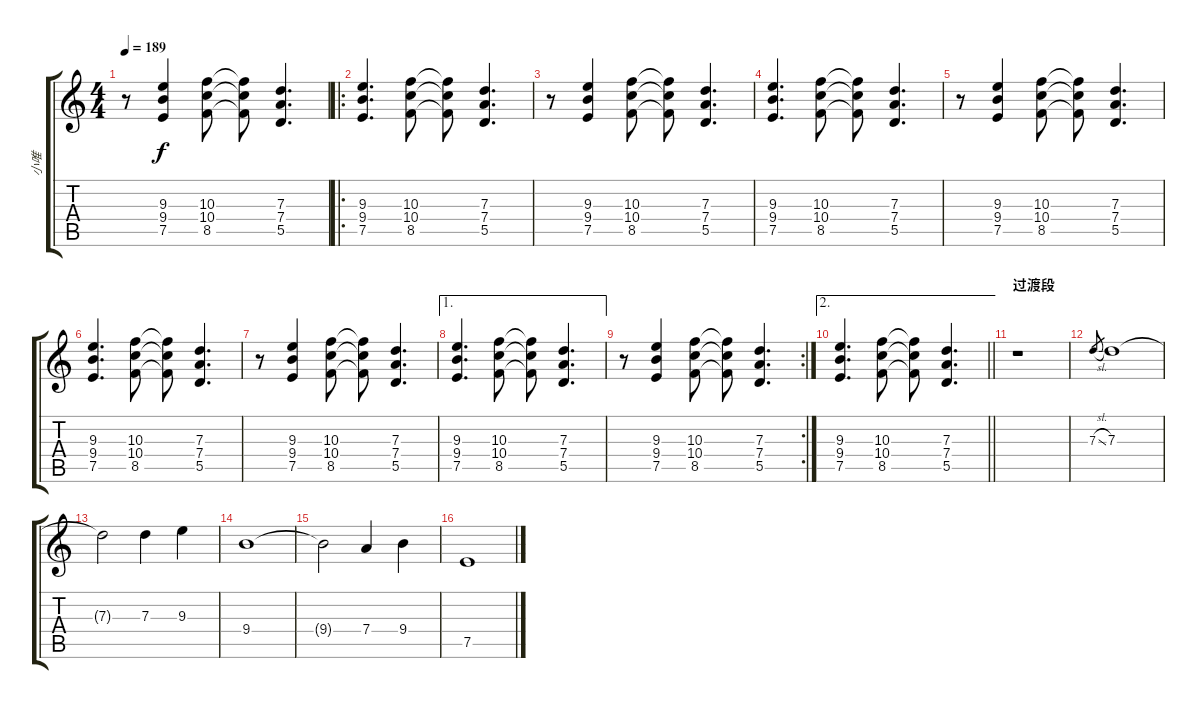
\track ("小唯" "小唯") {instrument overdrivenguitar}
\staff {score tabs}
\tuning (E4 B3 G3 D3 A2 E2) {hide}
\ts (4 4)
\tempo 189
\clef g2
\ks c
r.8{dy f} (9.3 9.4 7.5).4 (10.3 10.4 8.5).8 (10.3{t} 10.4{t} 8.5{t}).8 (7.3 7.4 5.5).4{d} |
\ro
(9.3 9.4 7.5).4{d} (10.3 10.4 8.5).8 (10.3{t} 10.4{t} 8.5{t}).8 (7.3 7.4 5.5).4{d} |
r.8 (9.3 9.4 7.5).4 (10.3 10.4 8.5).8 (10.3{t} 10.4{t} 8.5{t}).8 (7.3 7.4 5.5).4{d} |
(9.3 9.4 7.5).4{d} (10.3 10.4 8.5).8 (10.3{t} 10.4{t} 8.5{t}).8 (7.3 7.4 5.5).4{d} |
r.8 (9.3 9.4 7.5).4 (10.3 10.4 8.5).8 (10.3{t} 10.4{t} 8.5{t}).8 (7.3 7.4 5.5).4{d} |
(9.3 9.4 7.5).4{d} (10.3 10.4 8.5).8 (10.3{t} 10.4{t} 8.5{t}).8 (7.3 7.4 5.5).4{d} |
r.8 (9.3 9.4 7.5).4 (10.3 10.4 8.5).8 (10.3{t} 10.4{t} 8.5{t}).8 (7.3 7.4 5.5).4{d} |
\ae 1
(9.3 9.4 7.5).4{d} (10.3 10.4 8.5).8 (10.3{t} 10.4{t} 8.5{t}).8 (7.3 7.4 5.5).4{d} |
\rc 2
r.8 (9.3 9.4 7.5).4 (10.3 10.4 8.5).8 (10.3{t} 10.4{t} 8.5{t}).8 (7.3 7.4 5.5).4{d} |
\ae 2
\barLineRight lightlight
(9.3 9.4 7.5).4{d} (10.3 10.4 8.5).8 (10.3{t} 10.4{t} 8.5{t}).8 (7.3 7.4 5.5).4{d} |
\section ("" "过渡段")
r.1 |
7.3{sl}.8{gr} 7.3.1 |
7.3{t}.2 7.3.4 9.3.4 |
9.4.1 |
9.4{t}.2 7.4.4 9.4.4 |
7.5.1
